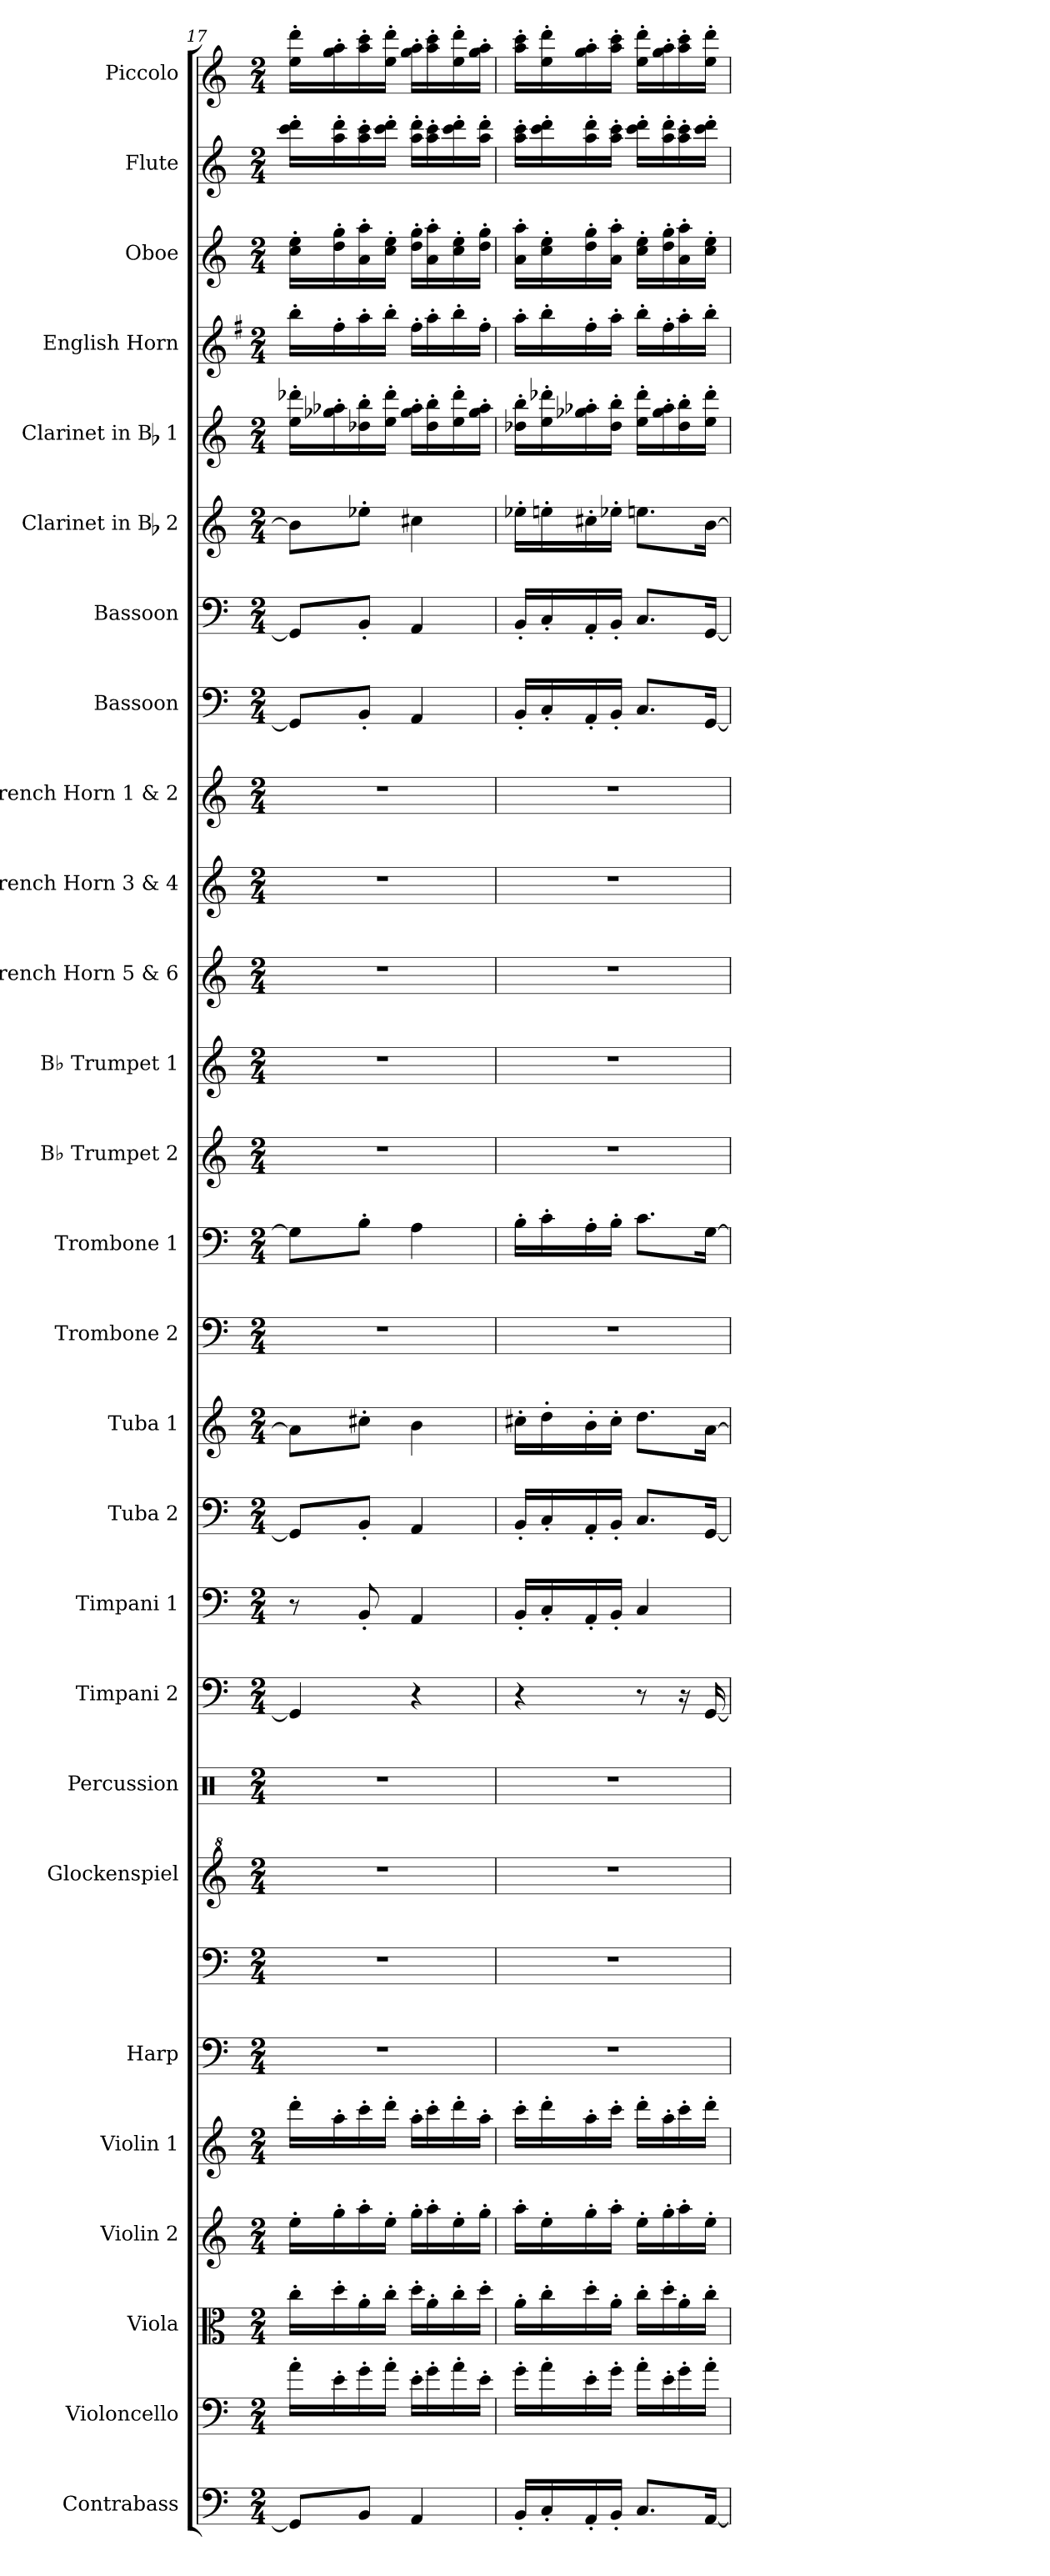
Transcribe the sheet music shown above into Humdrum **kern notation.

**kern	**kern	**kern	**kern	**kern	**kern	**kern	**kern	**kern	**kern	**kern	**kern	**kern	**kern	**kern	**kern	**kern	**kern	**kern	**kern	**kern	**kern	**kern	**kern	**kern	**kern	**kern	**kern
*part27	*part26	*part25	*part24	*part23	*part22	*part22	*part21	*part20	*part19	*part18	*part17	*part16	*part15	*part14	*part13	*part12	*part11	*part10	*part9	*part8	*part7	*part6	*part5	*part4	*part3	*part2	*part1
*staff28	*staff27	*staff26	*staff25	*staff24	*staff23	*staff22	*staff21	*staff20	*staff19	*staff18	*staff17	*staff16	*staff15	*staff14	*staff13	*staff12	*staff11	*staff10	*staff9	*staff8	*staff7	*staff6	*staff5	*staff4	*staff3	*staff2	*staff1
*I"Contrabass	*I"Violoncello	*I"Viola	*I"Violin 2	*I"Violin 1	*I"Harp	*	*I"Glockenspiel	*I"Percussion	*I"Timpani 2	*I"Timpani 1	*I"Tuba 2	*I"Tuba 1	*I"Trombone 2	*I"Trombone 1	*I"B♭ Trumpet 2	*I"B♭ Trumpet 1	*I"French Horn 5 &amp; 6	*I"French Horn 3 &amp; 4	*I"French Horn 1 &amp; 2	*I"Bassoon	*I"Bassoon	*I"Clarinet in Bb 2	*I"Clarinet in Bb 1	*I"English Horn	*I"Oboe	*I"Flute	*I"Piccolo
*I'Cbs.	*I'Vlc.	*I'Vla.	*I'Vln. 2	*I'Vln. 1	*I'Hrp.	*	*I'Glk.	*I'Perc.	*I'Timp. 2	*I'Timp. 1	*I'Tba. 2	*I'Tba. 1	*I'Tbn. 2	*I'Tbn. 1	*I'B♭ Tpt. 2	*I'B♭ Tpt. 1	*I'F Hn. 5 &amp; 6	*I'F Hn. 3 &amp; 4	*I'F Hn. 1 &amp; 2	*I'Bsn.	*I'Bsn.	*	*	*I'Eng Hn.	*I'Ob.	*I'Fl.	*I'Pic.
*clefF4	*clefF4	*clefC3	*clefG2	*clefG2	*clefF4	*clefF4	*clefG^2	*clefX	*clefF4	*clefF4	*clefF4	*clefG2	*clefF4	*clefF4	*clefG2	*clefG2	*clefG2	*clefG2	*clefG2	*clefF4	*clefF4	*clefG2	*clefG2	*clefG2	*clefG2	*clefG2	*clefG2
*	*	*	*	*	*	*	*	*	*	*	*	*	*	*	*ITrd1c2	*ITrd1c2	*ITrd4c7	*ITrd4c7	*ITrd4c7	*	*	*ITrd-5c-8	*ITrd-5c-8	*ITrd4c7	*	*	*
*k[]	*k[]	*k[]	*k[]	*k[]	*k[]	*k[]	*k[]	*k[]	*k[]	*k[]	*k[]	*k[]	*k[]	*k[]	*k[b-e-]	*k[b-e-]	*k[b-]	*k[b-]	*k[b-]	*k[]	*k[]	*k[b-e-a-d-]	*k[b-e-a-d-]	*k[]	*k[]	*k[]	*k[]
*M2/4	*M2/4	*M2/4	*M2/4	*M2/4	*M2/4	*M2/4	*M2/4	*M2/4	*M2/4	*M2/4	*M2/4	*M2/4	*M2/4	*M2/4	*M2/4	*M2/4	*M2/4	*M2/4	*M2/4	*M2/4	*M2/4	*M2/4	*M2/4	*M2/4	*M2/4	*M2/4	*M2/4
=17	=17	=17	=17	=17	=17	=17	=17	=17	=17	=17	=17	=17	=17	=17	=17	=17	=17	=17	=17	=17	=17	=17	=17	=17	=17	=17	=17
8GG/L]	16a'\LL	16cc'\LL	16ee'\LL	16ddd'\LL	2r	2r	2r	2r	4GG/]	8r	8GG/L]	8a\L]	2r	8G\L]	2r	2r	2r	2r	2r	8GG/L]	8GG/L]	8gg\L]	16ccc\' 16bbb--X\'LL	16ee'\LL	16cc\' 16ee\'LL	16ccc\' 16ddd\'LL	16ee\' 16ddd\'LL
.	16e'\	16dd'\	16gg'\	16aa'\	.	.	.	.	.	.	.	.	.	.	.	.	.	.	.	.	.	.	16eee--X\' 16fff-X\'	16b'\	16dd\' 16gg\'	16aa\' 16ddd\'	16gg\' 16aa\'
8BB/J	16g'\	16a'\	16aa'\	16ccc'\	.	.	.	.	.	8BB'/	8BB'/J	8cc#X'\J	.	8B'\J	.	.	.	.	.	8BB'/J	8BB'/J	8ccc-X'\J	16bb--X\' 16ggg\'	16dd'\	16a\' 16aa\'	16aa\' 16ccc\'	16aa\' 16ccc\'
.	16a'\JJ	16cc'\JJ	16ee'\JJ	16ddd'\JJ	.	.	.	.	.	.	.	.	.	.	.	.	.	.	.	.	.	.	16ccc\' 16bbb--\'JJ	16ee'\JJ	16cc\' 16ee\'JJ	16ccc\' 16ddd\'JJ	16ee\' 16ddd\'JJ
4AA/	16e'\LL	16dd'\LL	16gg'\LL	16aa'\LL	.	.	.	.	4r	4AA/	4AA/	4b\	.	4A\	.	.	.	.	.	4AA/	4AA/	4aan\	16eee--\' 16fff-\'LL	16b'\LL	16dd\' 16gg\'LL	16aa\' 16ddd\'LL	16gg\' 16aa\'LL
.	16g'\	16a'\	16aa'\	16ccc'\	.	.	.	.	.	.	.	.	.	.	.	.	.	.	.	.	.	.	16bb--\' 16ggg\'	16dd'\	16a\' 16aa\'	16aa\' 16ccc\'	16aa\' 16ccc\'
.	16a'\	16cc'\	16ee'\	16ddd'\	.	.	.	.	.	.	.	.	.	.	.	.	.	.	.	.	.	.	16ccc\' 16bbb--\'	16ee'\	16cc\' 16ee\'	16ccc\' 16ddd\'	16ee\' 16ddd\'
.	16e'\JJ	16dd'\JJ	16gg'\JJ	16aa'\JJ	.	.	.	.	.	.	.	.	.	.	.	.	.	.	.	.	.	.	16eee--\' 16fff-\'JJ	16b'\JJ	16dd\' 16gg\'JJ	16aa\' 16ddd\'JJ	16gg\' 16aa\'JJ
=18	=18	=18	=18	=18	=18	=18	=18	=18	=18	=18	=18	=18	=18	=18	=18	=18	=18	=18	=18	=18	=18	=18	=18	=18	=18	=18	=18
16BB'/LL	16g'\LL	16a'\LL	16aa'\LL	16ccc'\LL	2r	2r	2r	2r	4r	16BB'/LL	16BB'/LL	16cc#X'\LL	2r	16B'\LL	2r	2r	2r	2r	2r	16BB'/LL	16BB'/LL	16ccc-X'\LL	16bb--X\' 16ggg\'LL	16dd'\LL	16a\' 16aa\'LL	16aa\' 16ccc\'LL	16aa\' 16ccc\'LL
16C'/	16a'\	16cc'\	16ee'\	16ddd'\	.	.	.	.	.	16C'/	16C'/	16dd'\	.	16c'\	.	.	.	.	.	16C'/	16C'/	16cccn'\	16ccc\' 16bbb--X\'	16ee'\	16cc\' 16ee\'	16ccc\' 16ddd\'	16ee\' 16ddd\'
16AA'/	16e'\	16dd'\	16gg'\	16aa'\	.	.	.	.	.	16AA'/	16AA'/	16b'\	.	16A'\	.	.	.	.	.	16AA'/	16AA'/	16aan'\	16eee--X\' 16fff-X\'	16b'\	16dd\' 16gg\'	16aa\' 16ddd\'	16gg\' 16aa\'
16BB'/JJ	16g'\JJ	16a'\JJ	16aa'\JJ	16ccc'\JJ	.	.	.	.	.	16BB'/JJ	16BB'/JJ	16cc#'\JJ	.	16B'\JJ	.	.	.	.	.	16BB'/JJ	16BB'/JJ	16ccc-X'\JJ	16bb--\' 16ggg\'JJ	16dd'\JJ	16a\' 16aa\'JJ	16aa\' 16ccc\'JJ	16aa\' 16ccc\'JJ
8.C/L	16a'\LL	16cc'\LL	16ee'\LL	16ddd'\LL	.	.	.	.	8r	4C/	8.C/L	8.dd\L	.	8.c\L	.	.	.	.	.	8.C/L	8.C/L	8.cccn\L	16ccc\' 16bbb--\'LL	16ee'\LL	16cc\' 16ee\'LL	16ccc\' 16ddd\'LL	16ee\' 16ddd\'LL
.	16e'\	16dd'\	16gg'\	16aa'\	.	.	.	.	.	.	.	.	.	.	.	.	.	.	.	.	.	.	16eee--\' 16fff-\'	16b'\	16dd\' 16gg\'	16aa\' 16ddd\'	16gg\' 16aa\'
.	16g'\	16a'\	16aa'\	16ccc'\	.	.	.	.	16r	.	.	.	.	.	.	.	.	.	.	.	.	.	16bb--\' 16ggg\'	16dd'\	16a\' 16aa\'	16aa\' 16ccc\'	16aa\' 16ccc\'
[16AA/Jk	16a'\JJ	16cc'\JJ	16ee'\JJ	16ddd'\JJ	.	.	.	.	[16GG/	.	[16GG/Jk	[16a\Jk	.	[16G\Jk	.	.	.	.	.	[16GG/Jk	[16GG/Jk	[16gg\Jk	16ccc\' 16bbb--\'JJ	16ee'\JJ	16cc\' 16ee\'JJ	16ccc\' 16ddd\'JJ	16ee\' 16ddd\'JJ
=	=	=	=	=	=	=	=	=	=	=	=	=	=	=	=	=	=	=	=	=	=	=	=	=	=	=	=
*-	*-	*-	*-	*-	*-	*-	*-	*-	*-	*-	*-	*-	*-	*-	*-	*-	*-	*-	*-	*-	*-	*-	*-	*-	*-	*-	*-
